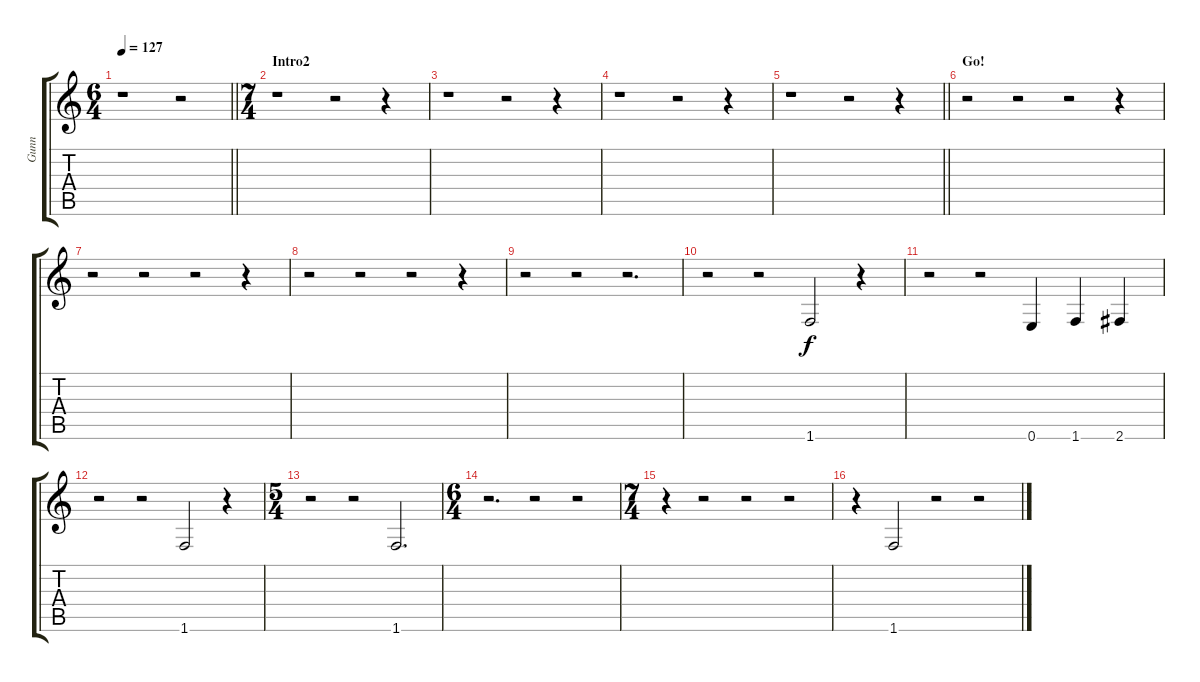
\track ("Gunn" "Gunn") {instrument electricbassfinger}
\staff {score tabs}
\tuning (E4 B3 G3 D3 A2 E2) {hide}
\ts (6 4)
\tempo 127
\clef g2
\barLineRight lightlight
\ks c
r.1{dy f} r.2 |
\ts (7 4)
\section ("" "Intro2")
r.1 r.2 r.4 |
r.1 r.2 r.4 |
r.1 r.2 r.4 |
\barLineRight lightlight
r.1 r.2 r.4 |
\section ("" "Go!")
r.2 r.2 r.2 r.4 |
r.2 r.2 r.2 r.4 |
r.2 r.2 r.2 r.4 |
r.2 r.2 r.2{d} |
r.2 r.2 1.6.2 r.4 |
r.2 r.2 0.6.4 1.6.4 2.6.4 |
r.2 r.2 1.6.2 r.4 |
\ts (5 4)
r.2 r.2 1.6.2{d} |
\ts (6 4)
r.2{d} r.2 r.2 |
\ts (7 4)
r.4 r.2 r.2 r.2 |
r.4 1.6.2 r.2 r.2
